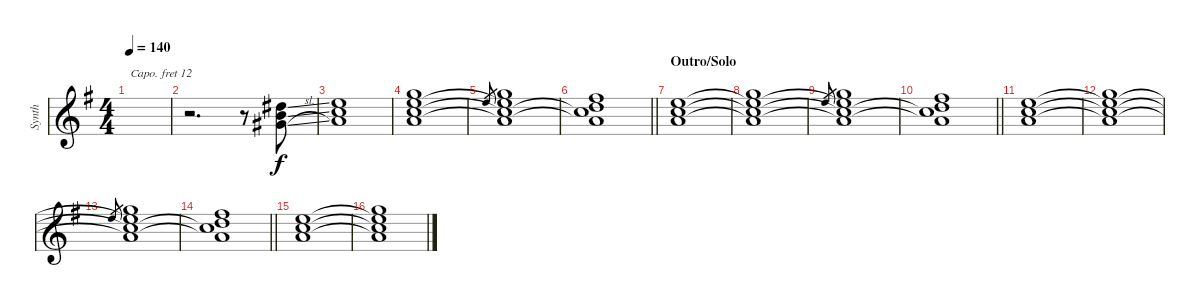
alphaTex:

\track ("Synth" "Synth") {instrument synthstrings1}
\staff {score}
\capo 12
\tuning (E4 B3 G3 D3 A2 E2) {hide}
\ts (4 4)
\tempo 140
\clef g2
\ks g
|
r.2{d} r.8 (4.2{sl} 4.3{sl} 6.4{sl}).8{volume 5} |
(5.2 5.3 7.4).1 |
(3.1 5.2 5.3 7.4).1 |
0.1.8{gr} (3.1 5.2{t} 5.3{t} 7.4{t}).1 |
\barLineRight lightlight
(2.1 3.2 5.3{t} 7.4{t}).1 |
\section ("" "Outro/Solo")
(5.2 5.3 7.4).1 |
(3.1 5.2{t} 5.3{t} 7.4{t}).1 |
0.1.8{gr} (3.1 5.2{t} 5.3{t} 7.4{t}).1 |
\barLineRight lightlight
(2.1 3.2 5.3{t} 7.4{t}).1 |
(5.2 5.3 7.4).1 |
(3.1 5.2{t} 5.3{t} 7.4{t}).1 |
0.1.8{gr} (3.1 5.2{t} 5.3{t} 7.4{t}).1 |
\barLineRight lightlight
(2.1 3.2 5.3{t} 7.4{t}).1 |
(5.2 5.3 7.4).1 |
(3.1 5.2{t} 5.3{t} 7.4{t}).1
